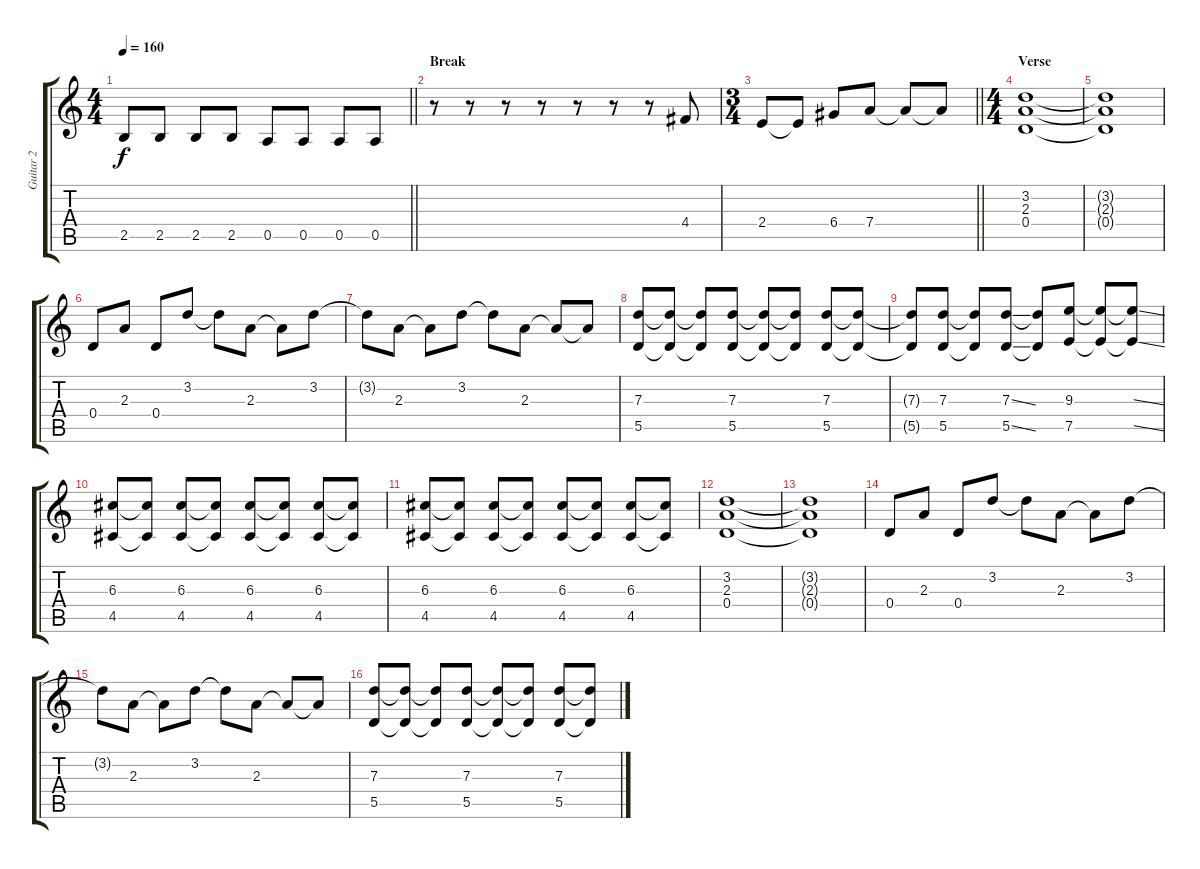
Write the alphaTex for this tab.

\track ("Guitar 2" "Guitar 2") {instrument distortionguitar}
\staff {score tabs}
\tuning (E4 B3 G3 D3 A2 E2) {hide}
\ts (4 4)
\tempo 160
\clef g2
\barLineRight lightlight
\ks c
2.5.8{dy f} 2.5.8 2.5.8 2.5.8 0.5.8 0.5.8 0.5.8 0.5.8 |
\section ("" "Break")
r.8 r.8 r.8 r.8 r.8 r.8 r.8 4.4.8 |
\ts (3 4)
\barLineRight lightlight
2.4.8 2.4{t}.8 6.4.8 7.4.8 7.4{t}.8 7.4{t}.8 |
\ts (4 4)
\section ("" "Verse")
(3.2 2.3 0.4).1{volume 8 instrument electricguitarclean} |
(3.2{t} 2.3{t} 0.4{t}).1 |
0.4.8 2.3.8 0.4.8 3.2.8 3.2{t}.8 2.3.8 2.3{t}.8 3.2.8 |
3.2{t}.8 2.3.8 2.3{t}.8 3.2.8 3.2{t}.8 2.3.8 2.3{t}.8 2.3{t}.8 |
(7.3 5.5).8{instrument distortionguitar} (7.3{t} 5.5{t}).8 (7.3{t} 5.5{t}).8 (7.3 5.5).8 (7.3{t} 5.5{t}).8 (7.3{t} 5.5{t}).8 (7.3 5.5).8 (7.3{t} 5.5{t}).8 |
(7.3{t} 5.5{t}).8 (7.3 5.5).8 (7.3{t} 5.5{t}).8 (7.3{ss} 5.5{ss}).8 (7.3{t} 5.5{t}).8 (9.3 7.5).8 (9.3{t} 7.5{t}).8 (9.3{ss t} 7.5{ss t}).8 |
(6.3 4.5).8 (6.3{t} 4.5{t}).8 (6.3 4.5).8 (6.3{t} 4.5{t}).8 (6.3 4.5).8 (6.3{t} 4.5{t}).8 (6.3 4.5).8 (6.3{t} 4.5{t}).8 |
(6.3 4.5).8 (6.3{t} 4.5{t}).8 (6.3 4.5).8 (6.3{t} 4.5{t}).8 (6.3 4.5).8 (6.3{t} 4.5{t}).8 (6.3 4.5).8 (6.3{t} 4.5{t}).8 |
(3.2 2.3 0.4).1{volume 8 instrument electricguitarclean} |
(3.2{t} 2.3{t} 0.4{t}).1 |
0.4.8 2.3.8 0.4.8 3.2.8 3.2{t}.8 2.3.8 2.3{t}.8 3.2.8 |
3.2{t}.8 2.3.8 2.3{t}.8 3.2.8 3.2{t}.8 2.3.8 2.3{t}.8 2.3{t}.8 |
(7.3 5.5).8{instrument distortionguitar} (7.3{t} 5.5{t}).8 (7.3{t} 5.5{t}).8 (7.3 5.5).8 (7.3{t} 5.5{t}).8 (7.3{t} 5.5{t}).8 (7.3 5.5).8 (7.3{t} 5.5{t}).8
